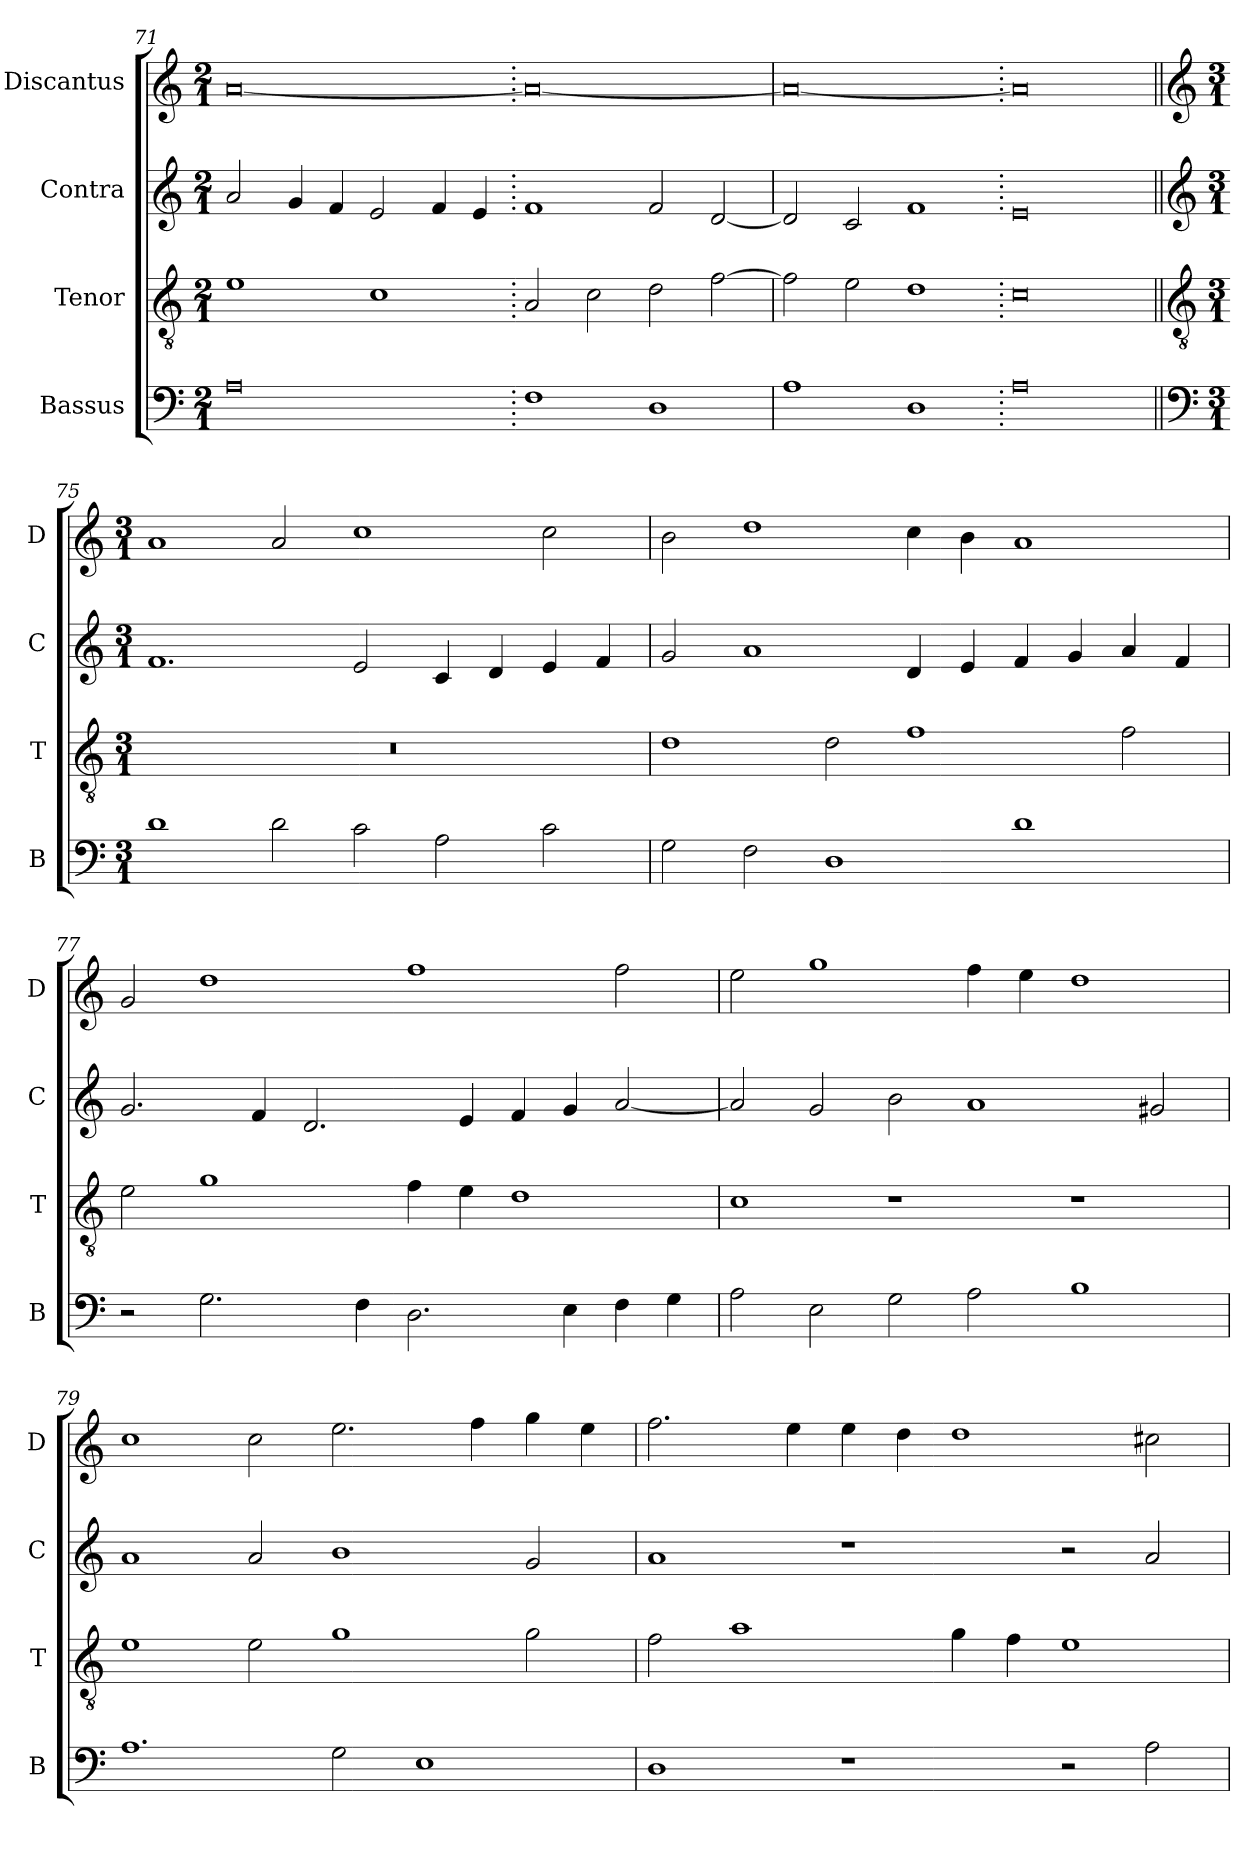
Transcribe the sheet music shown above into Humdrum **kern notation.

**kern	**kern	**kern	**kern
*part4	*part3	*part2	*part1
*staff4	*staff3	*staff2	*staff1
*I"Bassus	*I"Tenor	*I"Contra	*I"Discantus
*I'B	*I'T	*I'C	*I'D
*clefF4	*clefGv2	*clefG2	*clefG2
*k[]	*k[]	*k[]	*k[]
*M2/1	*M2/1	*M2/1	*M2/1
=71	=71	=71	=71
0A	1e	2a/	[0a
.	.	4g/	.
.	.	4f/	.
.	1c	2e/	.
.	.	4f/	.
.	.	4e/	.
=72.	=72.	=72.	=72.
1F	2A/	1f	0a_
.	2c\	.	.
1D	2d\	2f/	.
.	[2f\	[2d/	.
=73	=73	=73	=73
1A	2f\]	2d/]	0a_
.	2e\	2c/	.
1D	1d	1f	.
=74.	=74.	=74.	=74.
0A	0c	0e	0a]
!!LO:LB:g=z
=75||	=75||	=75||	=75||
*clefF4	*clefGv2	*clefG2	*clefG2
*k[]	*k[]	*k[]	*k[]
*M3/1	*M3/1	*M3/1	*M3/1
1d	0.r	1.f	1a
2d\	.	.	2a/
2c\	.	2e/	1cc
2A\	.	4c/	.
.	.	4d/	.
2c\	.	4e/	2cc\
.	.	4f/	.
=76	=76	=76	=76
2G\	1d	2g/	2b\
2F\	.	1a	1dd
1D	2d\	.	.
.	1f	4d/	4cc\
.	.	4e/	4b\
1d	.	4f/	1a
.	.	4g/	.
.	2f\	4a/	.
.	.	4f/	.
=77	=77	=77	=77
2r	2e\	2.g/	2g/
2.G\	1g	.	1dd
.	.	4f/	.
.	.	2.d/	.
4F\	.	.	.
2.D\	4f\	.	1ff
.	4e\	4e/	.
.	1d	4f/	.
4E\	.	4g/	.
4F\	.	[2a/	2ff\
4G\	.	.	.
=78	=78	=78	=78
2A\	1c	2a/]	2ee\
2E\	.	2g/	1gg
2G\	1r	2b\	.
2A\	.	1a	4ff\
.	.	.	4ee\
1B	1r	.	1dd
.	.	2g#X/	.
=79	=79	=79	=79
1.A	1e	1a	1cc
.	2e\	2a/	2cc\
2G\	1g	1b	2.ee\
1E	.	.	.
.	.	.	4ff\
.	2g\	2g/	4gg\
.	.	.	4ee\
=80	=80	=80	=80
1D	2f\	1a	2.ff\
.	1a	.	.
.	.	.	4ee\
1r	.	1r	4ee\
.	.	.	4dd\
.	4g\	.	1dd
.	4f\	.	.
2r	1e	2r	.
2A\	.	2a/	2cc#X\
=	=	=	=
*-	*-	*-	*-
